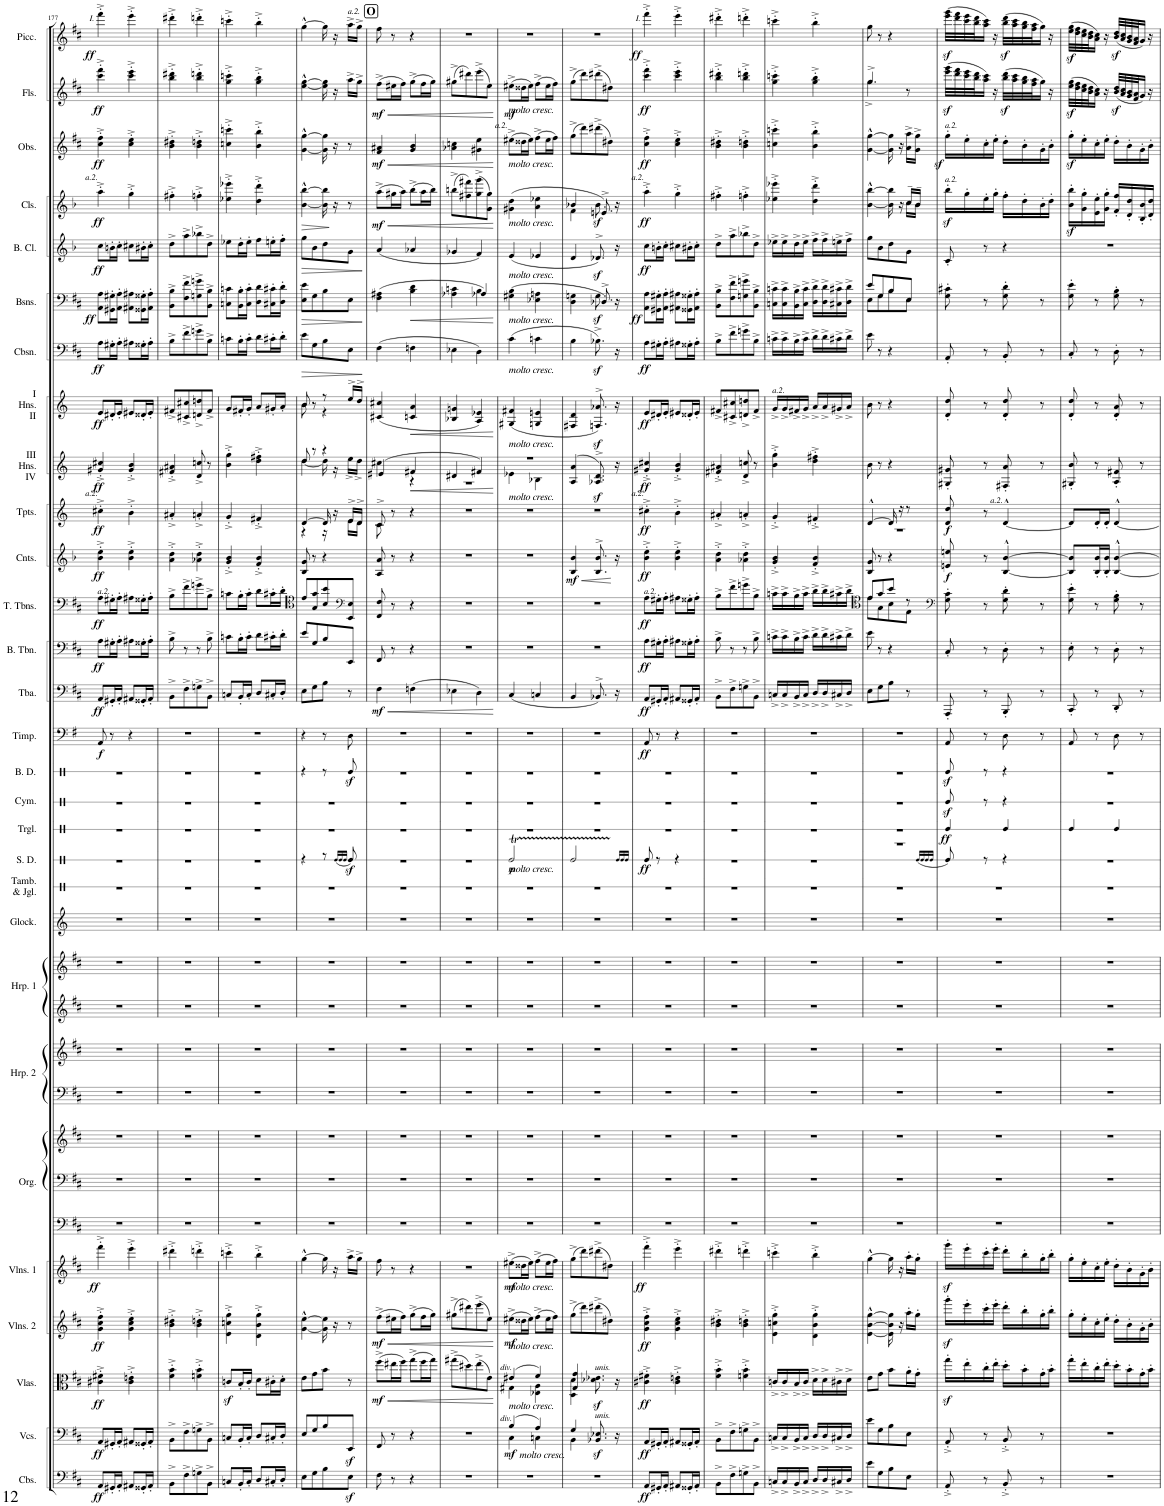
**kern	**dynam	**kern	**dynam	**kern	**dynam	**kern	**dynam	**kern	**dynam	**kern	**kern	**kern	**kern	**kern	**kern	**kern	**kern	**kern	**kern	**dynam	**kern	**dynam	**kern	**kern	**kern	**dynam	**kern	**dynam	**kern	**dynam	**kern	**dynam	**kern	**dynam	**kern	**dynam	**kern	**dynam	**kern	**dynam	**kern	**dynam	**kern	**dynam	**kern	**dynam	**kern	**dynam	**kern	**dynam	**kern	**dynam	**kern	**dynam
*part29	*part29	*part28	*part28	*part27	*part27	*part26	*part26	*part25	*part25	*part24	*part24	*part24	*part23	*part23	*part22	*part22	*part21	*part20	*part19	*part19	*part18	*part18	*part17	*part16	*part15	*part15	*part14	*part14	*part13	*part13	*part12	*part12	*part11	*part11	*part10	*part10	*part9	*part9	*part8	*part8	*part7	*part7	*part6	*part6	*part5	*part5	*part4	*part4	*part3	*part3	*part2	*part2	*part1	*part1
*staff33	*staff33	*staff32	*staff32	*staff31	*staff31	*staff30	*staff30	*staff29	*staff29	*staff28	*staff27	*staff26	*staff25	*staff24	*staff23	*staff22	*staff21	*staff20	*staff19	*staff19	*staff18	*staff18	*staff17	*staff16	*staff15	*staff15	*staff14	*staff14	*staff13	*staff13	*staff12	*staff12	*staff11	*staff11	*staff10	*staff10	*staff9	*staff9	*staff8	*staff8	*staff7	*staff7	*staff6	*staff6	*staff5	*staff5	*staff4	*staff4	*staff3	*staff3	*staff2	*staff2	*staff1	*staff1
*I"Contrabasses	*	*I"Violoncellos	*	*I"Violas	*	*I"Violins 2	*	*I"Violins 1	*	*I"Organ	*	*	*I"Harp 2	*	*I"Harp 1	*	*I"Glockenspiel	*I"Tambourine &amp; Jingles	*I"Snare Drum	*	*I"Triangle	*	*I"Cymbal	*I"Bass Drum	*I"Timpani	*	*I"Tuba	*	*I"Bass Trombone	*	*I"2 Tenor Trombones	*	*I"2 A Cornets	*	*I"2 F Trumpets	*	*I"III F Horns IV	*	*I"I F Horns II	*	*I"Contrabassoon	*	*I"2 Bassoons	*	*I"A Bass Clarinet	*	*I"2 A Clarinets	*	*I"2 Oboes	*	*I"2 Flutes	*	*I"Piccolo (II ad lib.)	*
*I'Cbs.	*	*I'Vcs.	*	*I'Vlas.	*	*I'Vlns. 2	*	*I'Vlns. 1	*	*I'Org.	*	*	*I'Hrp. 2	*	*I'Hrp. 1	*	*I'Glock.	*I'Tamb. &amp; Jgl.	*I'S. D.	*	*I'Trgl.	*	*I'Cym.	*I'B. D.	*I'Timp.	*	*I'Tba.	*	*I'B. Tbn.	*	*I'T. Tbns.	*	*I'Cnts.	*	*I'Tpts.	*	*I'III Hns. IV	*	*I'I Hns. II	*	*I'Cbsn.	*	*I'Bsns.	*	*I'B. Cl.	*	*I'Cls.	*	*I'Obs.	*	*I'Fls.	*	*I'Picc.	*
!!LO:PB:g=z
*clefF4	*	*clefF4	*	*clefC3	*	*clefG2	*	*clefG2	*	*clefF4	*clefF4	*clefG2	*clefF4	*clefG2	*clefG2	*clefG2	*clefG2	*clefX	*clefX	*	*clefX	*	*clefX	*clefX	*clefF4	*	*clefF4	*	*clefF4	*	*clefF4	*	*clefG2	*	*clefG2	*	*clefG2	*	*clefG2	*	*clefF4	*	*clefF4	*	*clefG2	*	*clefG2	*	*clefG2	*	*clefG2	*	*clefG2	*
*Trd7c12	*	*	*	*	*	*	*	*	*	*	*	*	*	*	*	*	*Trd-14c-24	*	*	*	*	*	*	*	*	*	*	*	*	*	*	*	*Trd2c3	*	*Trd-3c-5	*	*Trd4c7	*	*Trd4c7	*	*Trd7c12	*	*	*	*Trd9c15	*	*Trd2c3	*	*	*	*	*	*Trd-7c-12	*
*k[f#c#]	*	*k[f#c#]	*	*k[f#c#]	*	*k[f#c#]	*	*k[f#c#]	*	*k[f#c#]	*k[f#c#]	*k[f#c#]	*k[f#c#]	*k[f#c#]	*k[f#c#]	*k[f#c#]	*k[]	*k[]	*k[]	*	*k[]	*	*k[]	*k[]	*k[f#]	*	*k[f#c#]	*	*k[f#c#]	*	*k[f#c#]	*	*k[b-]	*	*k[]	*	*k[]	*	*k[]	*	*k[f#c#]	*	*k[f#c#]	*	*k[b-]	*	*k[b-]	*	*k[f#c#]	*	*k[f#c#]	*	*k[f#c#]	*
*M2/4	*	*M2/4	*	*M2/4	*	*M2/4	*	*M2/4	*	*M2/4	*M2/4	*M2/4	*M2/4	*M2/4	*M2/4	*M2/4	*M2/4	*M2/4	*M2/4	*	*M2/4	*	*M2/4	*M2/4	*M2/4	*	*M2/4	*	*M2/4	*	*M2/4	*	*M2/4	*	*M2/4	*	*M2/4	*	*M2/4	*	*M2/4	*	*M2/4	*	*M2/4	*	*M2/4	*	*M2/4	*	*M2/4	*	*M2/4	*
=177	=177	=177	=177	=177	=177	=177	=177	=177	=177	=177	=177	=177	=177	=177	=177	=177	=177	=177	=177	=177	=177	=177	=177	=177	=177	=177	=177	=177	=177	=177	=177	=177	=177	=177	=177	=177	=177	=177	=177	=177	=177	=177	=177	=177	=177	=177	=177	=177	=177	=177	=177	=177	=177	=177
!	!	!	!	!	!	!	!	!	!	!	!	!	!	!	!	!	!	!	!	!	!	!	!	!	!	!	!	!	!	!	!	!	!	!	!	!	!	!	!	!	!	!	!	!	!	!	!	!	!	!	!	!	!LO:TX:a:i:t=I.	!
!	!	!	!	!	!	!	!	!	!	!	!	!	!	!	!	!	!	!	!	!	!	!	!	!	!	!	!	!	!	!	!	!	!	!	!	!	!	!	!	!	!	!	!	!	!	!	!LO:TX:a:i:t=a.2.	!	!	!	!	!	!	!
!	!	!	!	!	!	!	!	!	!	!	!	!	!	!	!	!	!	!	!	!	!	!	!	!	!	!	!	!	!	!	!	!	!	!	!LO:TX:a:i:t=a.2.	!	!	!	!	!	!	!	!	!	!	!	!	!	!	!	!	!	!	!
!	!	!	!	!	!	!	!	!	!	!	!	!	!	!	!	!	!	!	!	!	!	!	!	!	!	!	!	!	!	!	!LO:TX:a:i:t=a.2.	!	!	!	!	!	!	!	!	!	!	!	!	!	!	!	!	!	!	!	!	!	!	!
!	!LO:DY:b	!	!LO:DY:b	!	!LO:DY:b	!	!LO:DY:b	!	!LO:DY:b	!	!	!	!	!	!	!	!	!	!	!	!	!	!	!	!	!LO:DY:b	!	!LO:DY:b	!	!LO:DY:b	!	!LO:DY:b	!	!LO:DY:b	!	!LO:DY:b	!	!LO:DY:b	!	!LO:DY:b	!	!LO:DY:b	!	!LO:DY:b	!	!LO:DY:b	!	!LO:DY:b	!	!LO:DY:b	!	!LO:DY:b	!	!LO:DY:b
8AA/L	ff	8AA/L	ff	4c#X\'^ 4f#X\'^	ff	4g\'^ 4cc#\'^ 4ff#\'^	ff	4fff#'^\	ff	2r	2r	2r	2r	2r	2r	2r	2r	2r	2r	.	2r	.	2r	2r	8AA/	f	8AA/L	ff	8A\L	ff	8A\L	ff	4b-\'^ 4ee\'^	ff	4cc#X'^\	ff	4g#X/'^ 4cc#X/'^	ff	8e/L	ff	8A\L	ff	8AA\ 8A\L	ff	8cc\L	ff	4aa'^\	ff	4cc#\'^ 4ff#\'^	ff	4ccc#\'^ 4fff#\'^	ff	4fff#'^\	ff
16GG#X'/L	.	16GG#X'/L	.	.	.	.	.	.	.	.	.	.	.	.	.	.	.	.	.	.	.	.	.	.	8r	.	16GG#X'/L	.	16G#X'\L	.	16G#X'\L	.	.	.	.	.	.	.	16d#X'/L	.	16G#X'\L	.	16GG#X\' 16G#X\'L	.	16bn'\L	.	.	.	.	.	.	.	.	.
16AA'/JJ	.	16AA'/JJ	.	.	.	.	.	.	.	.	.	.	.	.	.	.	.	.	.	.	.	.	.	.	.	.	16AA'/JJ	.	16A'\JJ	.	16A'\JJ	.	.	.	.	.	.	.	16e'/JJ	.	16A'\JJ	.	16AA\' 16A\'JJ	.	16cc'\JJ	.	.	.	.	.	.	.	.	.
8AA#X/L	.	8AA#X/L	.	4c#\'^ 4en\'^	.	4g\'^ 4cc#\'^ 4ee\'^	.	4eee'^\	.	.	.	.	.	.	.	.	.	.	.	.	.	.	.	.	4r	.	8AA#X/L	.	8A#X\L	.	8A#X\L	.	4b-\'^ 4ee\'^	.	4b'^\	.	4g#/'^ 4b/'^	.	8e#X/L	.	8A#X\L	.	8AA#X\ 8A#X\L	.	8cc#X\L	.	4gg'^\	.	4cc#\'^ 4ee\'^	.	4ccc#\'^ 4eee\'^	.	4eee'^\	.
16GG##X'/L	.	16GG##X'/L	.	.	.	.	.	.	.	.	.	.	.	.	.	.	.	.	.	.	.	.	.	.	.	.	16GG##X'/L	.	16G##X'\L	.	16G##X'\L	.	.	.	.	.	.	.	16d##X'/L	.	16G##X'\L	.	16GG##X\' 16G##X\'L	.	16b#X'\L	.	.	.	.	.	.	.	.	.
16AA#'/JJ	.	16AA#'/JJ	.	.	.	.	.	.	.	.	.	.	.	.	.	.	.	.	.	.	.	.	.	.	.	.	16AA#'/JJ	.	16A#'\JJ	.	16A#'\JJ	.	.	.	.	.	.	.	16e#'/JJ	.	16A#'\JJ	.	16AA#\' 16A#\'JJ	.	16cc#'\JJ	.	.	.	.	.	.	.	.	.
=178	=178	=178	=178	=178	=178	=178	=178	=178	=178	=178	=178	=178	=178	=178	=178	=178	=178	=178	=178	=178	=178	=178	=178	=178	=178	=178	=178	=178	=178	=178	=178	=178	=178	=178	=178	=178	=178	=178	=178	=178	=178	=178	=178	=178	=178	=178	=178	=178	=178	=178	=178	=178	=178	=178
8BB^\L	.	8BB^\L	.	4f#\'^ 4b\'^	.	4b\'^ 4dd#X\'^	.	4ddd#X'^\	.	2r	2r	2r	2r	2r	2r	2r	2r	2r	2r	.	2r	.	2r	2r	2r	.	8BB^\L	.	8B^\	.	8B^\L	.	4a\'^ 4dd\'^	.	4a#X'^/	.	4f#X/'^ 4a#X/'^	.	8f#X^/L	.	8B^\L	.	8BB\^ 8B\^L	.	8dd^\L	.	4ff#X'^\	.	4b\'^ 4dd#X\'^	.	4bb\'^ 4ddd#X\'^	.	4ddd#X'^\	.
8F#^\	.	8F#^\	.	.	.	.	.	.	.	.	.	.	.	.	.	.	.	.	.	.	.	.	.	.	.	.	8F#^\	.	8r	.	8f#^\	.	.	.	.	.	.	.	8c#X/^ 8cc#X/^	.	8f#^\	.	8F#\^ 8f#\^	.	8aa^\	.	.	.	.	.	.	.	.	.
8Gn^\	.	8Gn^\	.	4fn\'^ 4b\'^	.	4b\'^ 4ddn\'^	.	4dddn'^\	.	.	.	.	.	.	.	.	.	.	.	.	.	.	.	.	.	.	8Gn^\	.	8r	.	8gn^\	.	4a-X\'^ 4dd\'^	.	4an'^/	.	8d/^ 8ccn/^	.	8dn/^ 8ddn/^	.	8gn^\	.	8Gn\^ 8gn\^	.	8bb-X^\	.	4ffn'^\	.	4b\'^ 4ddn\'^	.	4bb\'^ 4dddn\'^	.	4dddn'^\	.
8BB^\J	.	8BB^\J	.	.	.	.	.	.	.	.	.	.	.	.	.	.	.	.	.	.	.	.	.	.	.	.	8BB^\J	.	8B^\	.	8B^\J	.	.	.	.	.	8r	.	8f#^/J	.	8B^\J	.	8BB\^ 8B\^J	.	8dd^\J	.	.	.	.	.	.	.	.	.
=179	=179	=179	=179	=179	=179	=179	=179	=179	=179	=179	=179	=179	=179	=179	=179	=179	=179	=179	=179	=179	=179	=179	=179	=179	=179	=179	=179	=179	=179	=179	=179	=179	=179	=179	=179	=179	=179	=179	=179	=179	=179	=179	=179	=179	=179	=179	=179	=179	=179	=179	=179	=179	=179	=179
8Cn/L	.	8Cn/L	.	8cnz</L	.	4e\'^ 4ccn\'^ 4gg\'^	.	4cccn'^\	.	2r	2r	2r	2r	2r	2r	2r	2r	2r	2r	.	2r	.	2r	2r	2r	.	8Cn/L	.	8cn\L	.	8cn\L	.	4g/'^ 4b-/'^	.	4g'^/	.	4b\'^ 4gg\'^	.	8g/L	.	8cn\L	.	8Cn\ 8cn\L	.	8ee-X\L	.	4ee-X\'^ 4eee-X\'^	.	4ccn\'^ 4cccn\'^	.	4gg\'^ 4cccn\'^	.	4cccn'^\	.
16BB'/L	.	16BB'/L	.	16B'/L	.	.	.	.	.	.	.	.	.	.	.	.	.	.	.	.	.	.	.	.	.	.	16BB'/L	.	16B'\L	.	16B'\L	.	.	.	.	.	.	.	16f#X'/L	.	16B'\L	.	16BB\' 16B\'L	.	16dd'\L	.	.	.	.	.	.	.	.	.
16C'/JJ	.	16C'/JJ	.	16c'/JJ	.	.	.	.	.	.	.	.	.	.	.	.	.	.	.	.	.	.	.	.	.	.	16C'/JJ	.	16c'\JJ	.	16c'\JJ	.	.	.	.	.	.	.	16g'/JJ	.	16c'\JJ	.	16C\' 16c\'JJ	.	16ee-'\JJ	.	.	.	.	.	.	.	.	.
8D/L	.	8D/L	.	8d\L	.	4d\'^ 4b\'^ 4gg\'^	.	4bb'^\	.	.	.	.	.	.	.	.	.	.	.	.	.	.	.	.	.	.	8D/L	.	8d\L	.	8d\L	.	4f/'^ 4b-/'^	.	4f#X'^/	.	4dd\'^ 4ff#X\'^	.	8a/L	.	8d\L	.	8D\ 8d\L	.	8ff\L	.	4dd\'^ 4ddd\'^	.	4b\'^ 4bb\'^	.	4gg\'^ 4bb\'^	.	4bb'^\	.
16C#X'/L	.	16C#X'/L	.	16c#X'\L	.	.	.	.	.	.	.	.	.	.	.	.	.	.	.	.	.	.	.	.	.	.	16C#X'/L	.	16c#X'\L	.	16c#X'\L	.	.	.	.	.	.	.	16g#X'/L	.	16c#X'\L	.	16C#X\' 16c#X\'L	.	16een'\L	.	.	.	.	.	.	.	.	.
16D'/JJ	.	16D'/JJ	.	16d'\JJ	.	.	.	.	.	.	.	.	.	.	.	.	.	.	.	.	.	.	.	.	.	.	16D'/JJ	.	16d'\JJ	.	16d'\JJ	.	.	.	.	.	.	.	16a'/JJ	.	16d'\JJ	.	16D\' 16d\'JJ	.	16ff'\JJ	.	.	.	.	.	.	.	.	.
=180	=180	=180	=180	=180	=180	=180	=180	=180	=180	=180	=180	=180	=180	=180	=180	=180	=180	=180	=180	=180	=180	=180	=180	=180	=180	=180	=180	=180	=180	=180	=180	=180	=180	=180	=180	=180	=180	=180	=180	=180	=180	=180	=180	=180	=180	=180	=180	=180	=180	=180	=180	=180	=180	=180
*	*	*	*	*	*	*	*	*	*	*	*	*	*	*	*	*	*	*	*	*	*	*	*	*	*	*	*	*	*	*	*clefC4	*	*	*	*	*	*	*	*	*	*	*	*	*	*	*	*	*	*	*	*	*	*	*
*	*	*	*	*	*	*	*	*	*	*	*	*	*	*	*	*	*	*	*^	*	*	*	*	*	*	*	*	*	*	*	*	*	*	*	*^	*	*^	*	*^	*	*	*	*	*	*	*	*	*	*	*	*	*	*	*
!	!	!	!	!	!	!	!	!	!	!	!	!	!	!	!	!	!	!	!	!	!	!	!	!	!	!	!	!	!	!	!	!	!	!	!	!	!	!	!	!	!	!	!	!	!	!LO:HP:b	!	!LO:HP:b	!	!LO:HP:b	!	!LO:HP:b	!	!	!	!	!	!
8E'\L	.	8E'/L	.	8e'\L	.	[4g\^^ [4ee\^^	.	[4gg^^\	.	2r	2r	2r	2r	2r	2r	2r	2r	2r	4r	4ryy	.	2r	.	2r	4r	4r	.	8E'\L	.	8e'/L	.	8e'/L	.	8B-/ 8g/	.	[4d/	4r	.	8dd/	[4dd\	.	8b/	8b\	.	8e\L	>	8E\ 8e\L	>	8gg\L	>	[4b-\^^ [4bb-\^^	>	[4g\^^ [4gg\^^	.	[4ee\^^ [4gg\^^	.	[4gg^^\	.
8G'\	.	8G'/	.	8g'\	.	.	.	.	.	.	.	.	.	.	.	.	.	.	.	.	.	.	.	.	.	.	.	8G'\	.	8G'/	.	8G/' 8g/'	.	8r	.	.	.	.	8r	.	.	8r	8ryy	.	8G\	.	8G\	.	8b-\	.	.	.	.	.	.	.	.	.
8B'\	.	8B'/	.	8b'\J	.	16g\] 16ee\]	.	16gg\]	.	.	.	.	.	.	.	.	.	.	8r	16ryy	.	.	.	.	8r	8r	.	8B'\J	.	8B'/	.	8B/' 8b/'	.	4r	.	16d/]	16r	.	4r	16dd\]	.	8r	4r	.	8B\	.	8B\	.	8dd\	.	16b-\] 16bb-\]	.	16g\] 16gg\]	.	16ee\] 16gg\]	.	16gg\]	.
.	.	.	.	.	.	16r	.	16r	.	.	.	.	.	.	.	.	.	.	.	(<48Re!/LL	.	.	.	.	.	.	.	.	.	.	.	.	.	.	.	16r	16ryy	.	.	16r	.	.	.	.	.	.	.	.	.	.	16r	]	16r	.	16r	.	16r	.
.	.	.	.	.	.	.	.	.	.	.	.	.	.	.	.	.	.	.	.	48Re!/	.	.	.	.	.	.	.	.	.	.	.	.	.	.	.	.	.	.	.	.	.	.	.	.	.	.	.	.	.	.	.	.	.	.	.	.	.	.
.	.	.	.	.	.	.	.	.	.	.	.	.	.	.	.	.	.	.	.	48Re!/JJ	.	.	.	.	.	.	.	.	.	.	.	.	.	.	.	.	.	.	.	.	.	.	.	.	.	.	.	.	.	.	.	.	.	.	.	.	.	.
*	*	*	*	*	*	*	*	*	*	*	*	*	*	*	*	*	*	*	*	*	*	*	*	*	*	*	*	*	*	*	*	*clefF4	*	*	*	*	*	*	*	*	*	*	*	*	*	*	*	*	*	*	*	*	*	*	*	*	*	*
!	!	!	!	!	!	!	!	!	!	!	!	!	!	!	!	!	!	!	!	!	!	!	!	!	!	!	!	!	!	!	!	!	!	!	!	!	!	!	!	!	!	!	!	!	!	!	!	!	!	!	!	!	!	!	!	!	!LO:TX:a:i:t=a.2.	!
!	!	!	!	!	!	!	!	!	!	!	!	!	!	!	!	!	!	!	!	!	!LO:DY:b	!	!	!	!	!	!	!	!	!	!	!	!	!	!	!	!	!	!	!	!	!	!	!	!	!	!	!	!	!	!	!	!	!	!	!	!	!
8Ez<'\J	.	8EEz<'/J	.	8r	.	8r	.	16aa^\LL	.	.	.	.	.	.	.	.	.	.	8Re^/	8ryy	sf	.	.	.	8Rez</	8D\	.	8r	.	8EE'/J	.	8EE/' 8E/'J	.	.	.	16e^/LL	16e^\LL	.	.	16ee^\LL	.	16ee^/LL	.	.	8E\J	.	8E\J	.	8g\J	.	8r	.	8r	.	16aa^\LL	.	16aa^\LL	.
.	.	.	.	.	.	.	.	16gg^\JJ	.	.	.	.	.	.	.	.	.	.	.	.	.	.	.	.	.	.	.	.	.	.	.	.	.	.	.	16d^/JJ	16d^\JJ	.	.	16dd^\JJ	.	16dd^/JJ	.	.	.	.	.	.	.	.	.	.	.	.	16gg^\JJ	.	16gg^\JJ	.
*	*	*	*	*	*	*	*	*	*	*	*	*	*	*	*	*	*	*	*	*	*	*	*	*	*	*	*	*	*	*	*	*	*	*	*	*v	*v	*	*	*	*	*v	*v	*	*	*	*	*	*	*	*	*	*	*	*	*	*	*
*	*	*	*	*	*	*	*	*	*	*	*	*	*	*	*	*	*	*	*v	*v	*	*	*	*	*	*	*	*	*	*	*	*	*	*	*	*	*	*v	*v	*	*	*	*	*	*	*	*	*	*	*	*	*	*	*	*	*
.	.	.	.	.	.	.	.	.	.	.	.	.	.	.	.	.	.	.	.	.	.	.	.	.	.	.	.	.	.	.	.	.	.	.	.	.	.	.	.	.	.	]	.	]	.	]	.	.	.	.	.	.	.	.
!!LO:REH:place=s1:a:B:cj:fs=14:t=O
=181	=181	=181	=181	=181	=181	=181	=181	=181	=181	=181	=181	=181	=181	=181	=181	=181	=181	=181	=181	=181	=181	=181	=181	=181	=181	=181	=181	=181	=181	=181	=181	=181	=181	=181	=181	=181	=181	=181	=181	=181	=181	=181	=181	=181	=181	=181	=181	=181	=181	=181	=181	=181	=181	=181
!	!	!	!	!	!LO:DY:b	!	!LO:DY:b	!	!	!	!	!	!	!	!	!	!	!	!	!	!	!	!	!	!	!	!	!LO:HP:b	!	!	!	!	!	!	!	!	!	!	!	!	!	!	!	!	!	!	!	!LO:HP:b	!	!LO:HP:b	!	!LO:HP:b	!	!
*	*	*	*	*	*	*	*	*	*	*	*	*	*	*	*	*	*	*	*	*	*	*	*	*	*	*	*	*	*	*	*	*	*	*	*^	*	*^	*	*	*	*	*	*	*	*	*	*	*	*	*	*	*	*	*
!	!	!	!	!	!	!	!	!	!	!	!	!	!	!	!	!	!	!	!	!	!	!	!	!	!	!	!	!LO:DY:n=1:b	!	!	!	!	!	!	!	!	!	!	!	!	!	!	!	!	!	!	!	!	!	!LO:DY:n=1:b	!	!LO:DY:n=1:b	!	!LO:DY:n=1:b	!	!
8F#\	.	8FF#/	.	(8ff#^\L	mf	(8ff#^\L	mf	8ff#\	.	2r	2r	2r	2r	2r	2r	2r	2r	2r	2r	.	2r	.	2r	2r	2r	.	4F#\	< mf	8FF#/	.	8FF#/ 8F#/	.	8A/ 8a/	.	8c^/	8c^\	.	(4e#X/	4cc#X\	.	(4c#X/ 4cc#X/	.	(4F#\	.	(4F#\ 4A#X\	.	(4a/	.	(8aa^\L	< mf	4f#/ 4a#X/	< mf	(8ff#^\L	< mf	8ff#\	.
8r	.	8r	.	16ee#X\L	.	16ee#X\L	.	8r	.	.	.	.	.	.	.	.	.	.	.	.	.	.	.	.	.	.	.	.	8r	.	8r	.	8r	.	8r	8ryy	.	.	.	.	.	.	.	.	.	.	.	.	16gg#X\L	.	.	.	16ee#X\L	.	8r	.
.	.	.	.	16ff#\JJ)	.	16ff#\JJ)	.	.	.	.	.	.	.	.	.	.	.	.	.	.	.	.	.	.	.	.	.	.	.	.	.	.	.	.	.	.	.	.	.	.	.	.	.	.	.	.	.	.	16aa\JJ)	.	.	.	16ff#\JJ)	.	.	.
!	!	!	!	!	!	!	!	!	!	!	!	!	!	!	!	!	!	!	!	!	!	!	!	!	!	!	!	!	!	!	!	!	!	!	!	!	!	!	!	!LO:HP:b	!	!LO:HP:b	!	!	!	!LO:HP:b	!	!	!	!	!	!	!	!	!	!
4r	.	4r	.	(8gg^\L	.	(8gg^\L	.	4r	.	.	.	.	.	.	.	.	.	.	.	.	.	.	.	.	.	.	(4Fn\	.	4r	.	4r	.	4r	.	4r	4ryy	.	4f#X/	4r	<	4cn/ 4a/	<	4Fn\	.	4B\ 4d\	<	4a-X/	.	(8bb-^\L	.	4g/ 4b/	.	(8gg^\L	.	4r	.
.	.	.	.	16ff#\L	.	16ff#\L	.	.	.	.	.	.	.	.	.	.	.	.	.	.	.	.	.	.	.	.	.	.	.	.	.	.	.	.	.	.	.	.	.	.	.	.	.	.	.	.	.	.	16aa\L	.	.	.	16ff#\L	.	.	.
.	.	.	.	16gg\JJ)	.	16gg\JJ)	.	.	.	.	.	.	.	.	.	.	.	.	.	.	.	.	.	.	.	.	.	.	.	.	.	.	.	.	.	.	.	.	.	.	.	.	.	.	.	.	.	.	16bb-\JJ)	.	.	.	16gg\JJ)	.	.	.
*	*	*	*	*	*	*	*	*	*	*	*	*	*	*	*	*	*	*	*	*	*	*	*	*	*	*	*	*	*	*	*	*	*	*	*v	*v	*	*	*	*	*	*	*	*	*	*	*	*	*	*	*	*	*	*	*	*
=182	=182	=182	=182	=182	=182	=182	=182	=182	=182	=182	=182	=182	=182	=182	=182	=182	=182	=182	=182	=182	=182	=182	=182	=182	=182	=182	=182	=182	=182	=182	=182	=182	=182	=182	=182	=182	=182	=182	=182	=182	=182	=182	=182	=182	=182	=182	=182	=182	=182	=182	=182	=182	=182	=182	=182
*	*	*	*	*	*	*	*	*	*	*	*	*	*	*	*	*	*	*	*	*	*	*	*	*	*	*	*	*	*	*	*	*	*	*	*	*	*	*	*	*	*	*	*	*^	*	*	*	*	*	*	*	*	*	*	*
2r	.	2r	.	(8gg#X^\L	.	(8gg#X^\L	.	2r	.	2r	2r	2r	2r	2r	2r	2r	2r	2r	2r	.	2r	.	2r	2r	2r	.	4E-X\	.	2r	.	2r	.	2r	.	2r	.	4d#X/	2r	.	4B-X/ 4gn/	.	4E-X\	.	4A-X\ 4cn\	4ryy	.	4g-X/	.	(8bbn^\L	.	4a-X\ 4ccn\	.	(8gg#X^\L	.	2r	.
.	.	.	.	8dd#X'\)	.	8ddd#X'\)	.	.	.	.	.	.	.	.	.	.	.	.	.	.	.	.	.	.	.	.	.	.	.	.	.	.	.	.	.	.	.	.	.	.	.	.	.	.	.	.	.	.	8ff#X\' 8fff#X\')	.	.	.	8ddd#X'\)	.	.	.
.	.	.	.	(8ee^\	.	(8eee^\	.	.	.	.	.	.	.	.	.	.	.	.	.	.	.	.	.	.	.	.	4D\)	.	.	.	.	.	.	.	.	.	4f#X/)	.	.	4A/ 4e-X/)	.	4D\)	.	4A-X/)	4B\	.	4f/)	.	(8gg\^ 8ggg\^	.	4g#X\ 4ee\	.	(8eee^\	.	.	.
.	.	.	.	8e'\J)	.	8ee'\J)	.	.	.	.	.	.	.	.	.	.	.	.	.	.	.	.	.	.	.	.	.	.	.	.	.	.	.	.	.	.	.	.	.	.	.	.	.	.	.	.	.	.	8g\' 8gg\'J)	.	.	.	8ee'\J)	.	.	.
*	*	*	*	*	*	*	*	*	*	*	*	*	*	*	*	*	*	*	*	*	*	*	*	*	*	*	*	*	*	*	*	*	*	*	*	*	*v	*v	*	*	*	*	*	*v	*v	*	*	*	*	*	*	*	*	*	*	*
.	.	.	.	.	.	.	.	.	.	.	.	.	.	.	.	.	.	.	.	.	.	.	.	.	.	.	.	[	.	.	.	.	.	.	.	.	.	[	.	[	.	.	.	[	.	.	.	[	.	[	.	[	.	.
=183	=183	=183	=183	=183	=183	=183	=183	=183	=183	=183	=183	=183	=183	=183	=183	=183	=183	=183	=183	=183	=183	=183	=183	=183	=183	=183	=183	=183	=183	=183	=183	=183	=183	=183	=183	=183	=183	=183	=183	=183	=183	=183	=183	=183	=183	=183	=183	=183	=183	=183	=183	=183	=183	=183
*	*	*^	*	*^	*	*	*	*	*	*	*	*	*	*	*	*	*	*	*	*	*	*	*	*	*	*	*	*	*	*	*	*	*	*	*	*	*	*	*	*	*	*	*	*	*	*	*	*	*	*	*	*	*	*
!	!	!	!	!	!	!	!	!	!	!	!	!	!	!	!	!	!	!	!	!	!	!	!	!	!	!	!	!	!	!	!	!	!	!	!	!	!	!	!	!	!	!	!	!	!	!	!	!	!	!	!LO:TX:a:i:t=a.2.	!	!	!	!	!
!	!	!	!	!	!	!	!	!	!	!	!	!	!	!	!	!	!	!	!	!	!	!	!	!	!	!	!	!	!	!	!	!	!	!	!	!	!	!	!	!	!	!	!	!	!	!	!	!	!LO:TX:b:i:t=molto cresc.	!	!	!	!	!	!	!
!	!	!	!	!	!	!	!	!	!	!	!	!	!	!	!	!	!	!	!	!	!	!	!	!	!	!	!	!	!	!	!	!	!	!	!	!	!	!	!	!	!	!	!	!	!	!	!LO:TX:b:i:t=molto cresc.	!	!	!	!	!	!	!	!	!
!	!	!	!	!	!	!	!	!	!	!	!	!	!	!	!	!	!	!	!	!	!	!	!	!	!	!	!	!	!	!	!	!	!	!	!	!	!	!	!	!	!	!	!	!	!LO:TX:b:i:t=molto cresc.	!	!	!	!	!	!	!	!	!	!	!
!	!	!	!	!	!	!	!	!	!	!	!	!	!	!	!	!	!	!	!	!	!	!	!	!	!	!	!	!	!	!	!	!	!	!	!	!	!	!	!	!	!	!	!LO:TX:b:i:t=molto cresc.	!	!	!	!	!	!	!	!	!	!	!	!	!
!	!	!	!	!	!	!	!	!	!	!	!	!	!	!	!	!	!	!	!	!	!	!	!	!	!	!	!	!	!	!	!	!	!	!	!	!	!	!	!	!	!LO:TX:b:i:t=molto cresc.	!	!	!	!	!	!	!	!	!	!	!	!	!	!	!
!	!	!	!	!	!	!	!	!	!	!	!	!	!	!	!	!	!	!	!	!	!	!	!	!	!	!	!	!	!	!	!	!	!	!	!	!	!	!	!LO:TX:b:i:t=molto cresc.	!	!	!	!	!	!	!	!	!	!	!	!	!	!	!	!	!
!	!	!	!	!	!LO:TX:a:i:t=div.	!	!	!	!	!	!	!	!	!	!	!	!	!	!	!	!	!	!	!	!	!	!	!	!	!	!	!	!	!	!	!	!	!	!	!	!	!	!	!	!	!	!	!	!	!	!	!	!	!	!	!
!	!	!	!	!	!LO:TX:b:i:t=molto cresc.	!	!	!	!	!	!	!	!	!	!	!	!	!	!	!	!	!	!	!	!	!	!	!	!	!	!	!	!	!	!	!	!	!	!	!	!	!	!	!	!	!	!	!	!	!	!	!	!	!	!	!
!	!	!LO:TX:a:i:t=div.	!	!	!	!	!	!	!	!	!	!	!	!	!	!	!	!	!	!	!	!	!	!	!	!	!	!	!	!	!	!	!	!	!	!	!	!	!	!	!	!	!	!	!	!	!	!	!	!	!	!	!	!	!	!
!	!	!LO:TX:b:i:t=molto cresc.	!	!	!	!	!	!	!	!	!	!	!	!	!	!	!	!	!	!	!	!	!	!	!	!	!	!	!	!	!	!	!	!	!	!	!	!	!	!	!	!	!	!	!	!	!	!	!	!	!	!	!	!	!	!
!	!	!	!	!LO:DY:b	!	!	!	!	!LO:DY:b	!	!LO:DY:b	!	!	!	!	!	!	!	!	!	!LO:N:head=open	!LO:DY:b	!	!	!	!	!	!	!	!	!	!	!	!	!	!	!	!	!	!	!	!	!	!	!	!	!	!	!	!	!	!	!	!LO:DY:b	!	!
*	*	*	*	*	*	*	*	*	*	*	*	*	*	*	*	*	*	*	*	*	*	*	*	*	*	*	*	*	*	*	*	*	*	*	*	*	*	*	*^	*	*	*	*	*	*	*	*	*	*	*	*	*	*	*	*	*
*	*	*	*	*	*	*	*	*	*	*	*	*	*	*	*	*	*	*	*	*	*tremolo	*	*	*	*	*	*	*	*	*	*	*	*	*	*	*	*	*	*	*	*	*	*	*	*	*	*	*	*	*	*	*	*	*	*	*	*
2r	.	(4B/	4C#\	mf	(4e#X/	4G#X\	.	(8ee#X^\L	mf	(8ee#X^\L	mf	2r	2r	2r	2r	2r	2r	2r	2r	2r	32Ret/LLL	p	2r	.	2r	2r	2r	.	(4C#/	.	2r	.	2r	.	2r	.	2r	.	2r	4e-X\	.	(4G#X/ 4f#X/	.	(4c#\	.	(4G#X\ 4B\	.	(4e/	.	(4g#X\ 4dd\	.	(8ee#X^\L	.	(8ee#X^\L	mf	2r	.
.	.	.	.	.	.	.	.	.	.	.	.	.	.	.	.	.	.	.	.	.	32Ret/	.	.	.	.	.	.	.	.	.	.	.	.	.	.	.	.	.	.	.	.	.	.	.	.	.	.	.	.	.	.	.	.	.	.	.	.
.	.	.	.	.	.	.	.	.	.	.	.	.	.	.	.	.	.	.	.	.	32Ret/	.	.	.	.	.	.	.	.	.	.	.	.	.	.	.	.	.	.	.	.	.	.	.	.	.	.	.	.	.	.	.	.	.	.	.	.
.	.	.	.	.	.	.	.	.	.	.	.	.	.	.	.	.	.	.	.	.	32Ret/	.	.	.	.	.	.	.	.	.	.	.	.	.	.	.	.	.	.	.	.	.	.	.	.	.	.	.	.	.	.	.	.	.	.	.	.
!	!	!	!	!	!	!	!	!	!	!	!	!	!	!	!	!	!	!	!	!	!	!	!	!	!	!	!	!	!	!	!	!	!	!	!	!	!	!	!	!	!	!	!	!	!	!	!	!	!	!	!	!	!	!LO:TX:b:i:t=molto cresc.	!	!	!
!	!	!	!	!	!	!	!	!	!	!	!	!	!	!	!	!	!	!	!	!	!	!	!	!	!	!	!	!	!	!	!	!	!	!	!	!	!	!	!	!	!	!	!	!	!	!	!	!	!	!	!	!LO:TX:b:i:t=molto cresc.	!	!	!	!	!
!	!	!	!	!	!	!	!	!	!	!	!	!	!	!	!	!	!	!	!	!	!LO:TX:b:i:t=molto cresc.	!	!	!	!	!	!	!	!	!	!	!	!	!	!	!	!	!	!	!	!	!	!	!	!	!	!	!	!	!	!	!	!	!	!	!	!
!	!	!	!	!	!	!	!	!	!	!LO:TX:b:i:t=molto cresc.	!	!	!	!	!	!	!	!	!	!	!	!	!	!	!	!	!	!	!	!	!	!	!	!	!	!	!	!	!	!	!	!	!	!	!	!	!	!	!	!	!	!	!	!	!	!	!
!	!	!	!	!	!	!	!	!LO:TX:b:i:t=molto cresc.	!	!	!	!	!	!	!	!	!	!	!	!	!	!	!	!	!	!	!	!	!	!	!	!	!	!	!	!	!	!	!	!	!	!	!	!	!	!	!	!	!	!	!	!	!	!	!	!	!
.	.	.	.	.	.	.	.	16dd##X\L	.	16dd##X\L	.	.	.	.	.	.	.	.	.	.	32Re!	.	.	.	.	.	.	.	.	.	.	.	.	.	.	.	.	.	.	.	.	.	.	.	.	.	.	.	.	.	.	16dd##X\L	.	16dd##X\L	.	.	.
.	.	.	.	.	.	.	.	.	.	.	.	.	.	.	.	.	.	.	.	.	32Re!	.	.	.	.	.	.	.	.	.	.	.	.	.	.	.	.	.	.	.	.	.	.	.	.	.	.	.	.	.	.	.	.	.	.	.	.
.	.	.	.	.	.	.	.	16ee#\JJ)	.	16ee#\JJ)	.	.	.	.	.	.	.	.	.	.	32Re!	.	.	.	.	.	.	.	.	.	.	.	.	.	.	.	.	.	.	.	.	.	.	.	.	.	.	.	.	.	.	16ee#\JJ)	.	16ee#\JJ)	.	.	.
.	.	.	.	.	.	.	.	.	.	.	.	.	.	.	.	.	.	.	.	.	32Re!	.	.	.	.	.	.	.	.	.	.	.	.	.	.	.	.	.	.	.	.	.	.	.	.	.	.	.	.	.	.	.	.	.	.	.	.
.	.	4A/)	4Cn\	.	4f#/)	4E-X\ 4A\	.	(8ff#^\L	.	(8ff#^\L	.	.	.	.	.	.	.	.	.	.	32Re!	.	.	.	.	.	.	.	4Cn/	.	.	.	.	.	.	.	.	.	.	4B-X\	.	4Gn/ 4en/	.	4cn\	.	4E-X\ 4An\	.	4e-X/	.	4a\ 4ee-X\	.	(8ff#^\L	.	(8ff#^\L	.	.	.
.	.	.	.	.	.	.	.	.	.	.	.	.	.	.	.	.	.	.	.	.	32Re!	.	.	.	.	.	.	.	.	.	.	.	.	.	.	.	.	.	.	.	.	.	.	.	.	.	.	.	.	.	.	.	.	.	.	.	.
.	.	.	.	.	.	.	.	.	.	.	.	.	.	.	.	.	.	.	.	.	32Re!	.	.	.	.	.	.	.	.	.	.	.	.	.	.	.	.	.	.	.	.	.	.	.	.	.	.	.	.	.	.	.	.	.	.	.	.
.	.	.	.	.	.	.	.	.	.	.	.	.	.	.	.	.	.	.	.	.	32Re!	.	.	.	.	.	.	.	.	.	.	.	.	.	.	.	.	.	.	.	.	.	.	.	.	.	.	.	.	.	.	.	.	.	.	.	.
.	.	.	.	.	.	.	.	16ee#\L	.	16ee#\L	.	.	.	.	.	.	.	.	.	.	32Re!	.	.	.	.	.	.	.	.	.	.	.	.	.	.	.	.	.	.	.	.	.	.	.	.	.	.	.	.	.	.	16ee#\L	.	16ee#\L	.	.	.
.	.	.	.	.	.	.	.	.	.	.	.	.	.	.	.	.	.	.	.	.	32Re!	.	.	.	.	.	.	.	.	.	.	.	.	.	.	.	.	.	.	.	.	.	.	.	.	.	.	.	.	.	.	.	.	.	.	.	.
.	.	.	.	.	.	.	.	16ff#\JJ)	.	16ff#\JJ)	.	.	.	.	.	.	.	.	.	.	32Re!	.	.	.	.	.	.	.	.	.	.	.	.	.	.	.	.	.	.	.	.	.	.	.	.	.	.	.	.	.	.	16ff#\JJ)	.	16ff#\JJ)	.	.	.
.	.	.	.	.	.	.	.	.	.	.	.	.	.	.	.	.	.	.	.	.	32Re!JJJ	.	.	.	.	.	.	.	.	.	.	.	.	.	.	.	.	.	.	.	.	.	.	.	.	.	.	.	.	.	.	.	.	.	.	.	.
*	*	*	*	*	*	*	*	*	*	*	*	*	*	*	*	*	*	*	*	*	*	*	*	*	*	*	*	*	*	*	*	*	*	*	*	*	*	*	*v	*v	*	*	*	*	*	*	*	*	*	*	*	*	*	*	*	*	*
=184	=184	=184	=184	=184	=184	=184	=184	=184	=184	=184	=184	=184	=184	=184	=184	=184	=184	=184	=184	=184	=184	=184	=184	=184	=184	=184	=184	=184	=184	=184	=184	=184	=184	=184	=184	=184	=184	=184	=184	=184	=184	=184	=184	=184	=184	=184	=184	=184	=184	=184	=184	=184	=184	=184	=184	=184
!	!	!	!	!	!	!	!	!	!	!	!	!	!	!	!	!	!	!	!	!	!LO:N:head=open	!	!	!	!	!	!	!	!	!	!	!	!	!	!	!LO:HP:b	!	!	!	!	!	!	!	!	!	!	!	!	!	!	!	!	!	!	!	!
*	*	*	*	*	*	*	*	*	*	*	*	*	*	*	*	*	*	*	*	*	*	*	*	*	*	*	*	*	*	*	*	*	*	*	*	*	*	*	*	*	*	*	*	*	*^	*	*	*	*^	*	*	*	*	*	*	*
!	!	!	!	!	!	!	!	!	!	!	!	!	!	!	!	!	!	!	!	!	!	!	!	!	!	!	!	!	!	!	!	!	!	!	!	!LO:DY:n=1:b	!	!	!	!	!	!	!	!	!	!	!	!	!	!	!	!	!	!	!	!	!	!
2r	.	4G/	4BB\	.	4G/ 4g/	4D\ 4d\	.	(8gg^\L	.	(8gg^\L	.	2r	2r	2r	2r	2r	2r	2r	2r	2r	32Re/LLL	.	2r	.	2r	2r	2r	.	4BB/	.	2r	.	2r	.	4B-/ 4b-/	< mf	2r	.	(>4A/ 4a/	.	4F#X/ 4d/	.	4B\	.	4D\ 4Gn\	4ryy	.	4d/	.	4b-X/	4f\	.	(8gg^\L	.	(8gg^\L	.	2r	.
.	.	.	.	.	.	.	.	.	.	.	.	.	.	.	.	.	.	.	.	.	32Re/	.	.	.	.	.	.	.	.	.	.	.	.	.	.	.	.	.	.	.	.	.	.	.	.	.	.	.	.	.	.	.	.	.	.	.	.	.
.	.	.	.	.	.	.	.	.	.	.	.	.	.	.	.	.	.	.	.	.	32Re/	.	.	.	.	.	.	.	.	.	.	.	.	.	.	.	.	.	.	.	.	.	.	.	.	.	.	.	.	.	.	.	.	.	.	.	.	.
.	.	.	.	.	.	.	.	.	.	.	.	.	.	.	.	.	.	.	.	.	32Re/	.	.	.	.	.	.	.	.	.	.	.	.	.	.	.	.	.	.	.	.	.	.	.	.	.	.	.	.	.	.	.	.	.	.	.	.	.
.	.	.	.	.	.	.	.	8ddd'\)	.	8ddd'\)	.	.	.	.	.	.	.	.	.	.	32Re!	.	.	.	.	.	.	.	.	.	.	.	.	.	.	.	.	.	.	.	.	.	.	.	.	.	.	.	.	.	.	.	8ddd'\)	.	8ddd'\)	.	.	.
.	.	.	.	.	.	.	.	.	.	.	.	.	.	.	.	.	.	.	.	.	32Re!	.	.	.	.	.	.	.	.	.	.	.	.	.	.	.	.	.	.	.	.	.	.	.	.	.	.	.	.	.	.	.	.	.	.	.	.	.
.	.	.	.	.	.	.	.	.	.	.	.	.	.	.	.	.	.	.	.	.	32Re!	.	.	.	.	.	.	.	.	.	.	.	.	.	.	.	.	.	.	.	.	.	.	.	.	.	.	.	.	.	.	.	.	.	.	.	.	.
.	.	.	.	.	.	.	.	.	.	.	.	.	.	.	.	.	.	.	.	.	32Re!JJJ	.	.	.	.	.	.	.	.	.	.	.	.	.	.	.	.	.	.	.	.	.	.	.	.	.	.	.	.	.	.	.	.	.	.	.	.	.
!	!	!	!	!	!LO:TX:a:i:t=unis.	!	!	!	!	!	!	!	!	!	!	!	!	!	!	!	!	!	!	!	!	!	!	!	!	!	!	!	!	!	!	!	!	!	!	!	!	!	!	!	!	!	!	!	!	!	!	!	!	!	!	!	!	!
!	!	!LO:TX:a:i:t=unis.	!	!	!	!	!	!	!	!	!	!	!	!	!	!	!	!	!	!	!	!	!	!	!	!	!	!	!	!	!	!	!	!	!	!	!	!	!	!	!	!	!	!	!	!	!	!	!	!	!	!	!	!	!	!	!	!
!	!	!	!	!LO:DY:b	!	!	!LO:DY:b	!	!	!	!	!	!	!	!	!	!	!	!	!	!	!	!	!	!	!	!	!	!	!	!	!	!	!	!	!	!	!	!	!	!	!	!	!	!	!	!LO:DY:b	!	!	!	!	!LO:DY:b	!	!	!	!	!	!
.	.	8.BB-X/ 8.E-X/	4ryy	sf	8.d-X\ 8.e-X\	4ryy	sf	(8ddd#X^\	.	(8ddd#X^\	.	.	.	.	.	.	.	.	.	.	32ReTTT!LLL	.	.	.	.	.	.	.	8.BB-X^>/)	.	.	.	.	.	8.B-/^> 8.b-/^>	.	.	.	8.A-X/z<^> 8.d/z<^>)	.	8.Fn/z<^> 8.a-X/z<^>)	.	8.B-Xz<^>\)	.	8.D-X^/)	8.G\	sf	8.d-Xz<^>/)	.	8.en^/)	8.b-\	sf	(8ddd#X^\	.	(8ddd#X^\	.	.	.
.	.	.	.	.	.	.	.	.	.	.	.	.	.	.	.	.	.	.	.	.	32ReTTT!	.	.	.	.	.	.	.	.	.	.	.	.	.	.	.	.	.	.	.	.	.	.	.	.	.	.	.	.	.	.	.	.	.	.	.	.	.
.	.	.	.	.	.	.	.	.	.	.	.	.	.	.	.	.	.	.	.	.	32ReTTT!	.	.	.	.	.	.	.	.	.	.	.	.	.	.	.	.	.	.	.	.	.	.	.	.	.	.	.	.	.	.	.	.	.	.	.	.	.
.	.	.	.	.	.	.	.	.	.	.	.	.	.	.	.	.	.	.	.	.	32ReTTT!	.	.	.	.	.	.	.	.	.	.	.	.	.	.	.	.	.	.	.	.	.	.	.	.	.	.	.	.	.	.	.	.	.	.	.	.	.
.	.	.	.	.	.	.	.	8dd#X'\J)	.	8dd#X'\J)	.	.	.	.	.	.	.	.	.	.	32ReTTT!	.	.	.	.	.	.	.	.	.	.	.	.	.	.	.	.	.	.	.	.	.	.	.	.	.	.	.	.	.	.	.	8dd#X'\J)	.	8dd#X'\J)	.	.	.
.	.	.	.	.	.	.	.	.	.	.	.	.	.	.	.	.	.	.	.	.	32ReTTT!JJJ	.	.	.	.	.	.	.	.	.	.	.	.	.	.	.	.	.	.	.	.	.	.	.	.	.	.	.	.	.	.	.	.	.	.	.	.	.
*	*	*	*	*	*	*	*	*	*	*	*	*	*	*	*	*	*	*	*	*	*Xtremolo	*	*	*	*	*	*	*	*	*	*	*	*	*	*	*	*	*	*	*	*	*	*	*	*	*	*	*	*	*	*	*	*	*	*	*	*	*
.	.	16r	.	.	16r	.	.	.	.	.	.	.	.	.	.	.	.	.	.	.	48Re!/LL	.	.	.	.	.	.	.	16r	.	.	.	.	.	16r	[	.	.	16r	.	16r	.	16r	.	16r	16ryy	.	16r	.	16r	16ryy	.	.	.	.	.	.	.
.	.	.	.	.	.	.	.	.	.	.	.	.	.	.	.	.	.	.	.	.	48Re!/	.	.	.	.	.	.	.	.	.	.	.	.	.	.	.	.	.	.	.	.	.	.	.	.	.	.	.	.	.	.	.	.	.	.	.	.	.
.	.	.	.	.	.	.	.	.	.	.	.	.	.	.	.	.	.	.	.	.	48Re!/JJ	.	.	.	.	.	.	.	.	.	.	.	.	.	.	.	.	.	.	.	.	.	.	.	.	.	.	.	.	.	.	.	.	.	.	.	.	.
*	*	*v	*v	*	*	*	*	*	*	*	*	*	*	*	*	*	*	*	*	*	*	*	*	*	*	*	*	*	*	*	*	*	*	*	*	*	*	*	*	*	*	*	*	*	*v	*v	*	*	*	*v	*v	*	*	*	*	*	*	*
*	*	*	*	*v	*v	*	*	*	*	*	*	*	*	*	*	*	*	*	*	*	*	*	*	*	*	*	*	*	*	*	*	*	*	*	*	*	*	*	*	*	*	*	*	*	*	*	*	*	*	*	*	*	*	*	*
=185	=185	=185	=185	=185	=185	=185	=185	=185	=185	=185	=185	=185	=185	=185	=185	=185	=185	=185	=185	=185	=185	=185	=185	=185	=185	=185	=185	=185	=185	=185	=185	=185	=185	=185	=185	=185	=185	=185	=185	=185	=185	=185	=185	=185	=185	=185	=185	=185	=185	=185	=185	=185	=185	=185
!	!	!	!	!	!	!	!	!	!	!	!	!	!	!	!	!	!	!	!	!	!	!	!	!	!	!	!	!	!	!	!	!	!	!	!	!	!	!	!	!	!	!	!	!	!	!	!	!	!	!	!	!	!LO:TX:a:i:t=I.	!
!	!	!	!	!	!	!	!	!	!	!	!	!	!	!	!	!	!	!	!	!	!	!	!	!	!	!	!	!	!	!	!	!	!	!	!	!	!	!	!	!	!	!	!	!	!	!	!LO:TX:a:i:t=a.2.	!	!	!	!	!	!	!
!	!	!	!	!	!	!	!	!	!	!	!	!	!	!	!	!	!	!	!	!	!	!	!	!	!	!	!	!	!	!	!	!	!	!	!LO:TX:a:i:t=a.2.	!	!	!	!	!	!	!	!	!	!	!	!	!	!	!	!	!	!	!
!	!	!	!	!	!	!	!	!	!	!	!	!	!	!	!	!	!	!	!	!	!	!	!	!	!	!	!	!	!	!	!LO:TX:a:i:t=a.2.	!	!	!	!	!	!	!	!	!	!	!	!	!	!	!	!	!	!	!	!	!	!	!
!	!LO:DY:b	!	!LO:DY:b	!	!LO:DY:b	!	!LO:DY:b	!	!LO:DY:b	!	!	!	!	!	!	!	!	!	!	!LO:DY:b	!	!	!	!	!	!LO:DY:b	!	!LO:DY:b	!	!LO:DY:b	!	!LO:DY:b	!	!LO:DY:b	!	!LO:DY:b	!	!LO:DY:b	!	!LO:DY:b	!	!LO:DY:b	!	!LO:DY:b	!	!LO:DY:b	!	!LO:DY:b	!	!LO:DY:b	!	!LO:DY:b	!	!LO:DY:b
8AA/L	ff	8AA/L	ff	4c#X\'^ 4f#X\'^	ff	4g\'^ 4cc#\'^ 4ff#\'^	ff	4fff#'^\	ff	2r	2r	2r	2r	2r	2r	2r	2r	2r	8Re^/	ff	2r	.	2r	2r	8AA/	ff	8AA/L	ff	8A\L	ff	8A\L	ff	4b-\'^ 4ee\'^	ff	4cc#X'^\	ff	4g#X/'^ 4cc#X/'^	ff	8e/L	ff	8A\L	ff	8AA\ 8A\L	ff	8cc\L	ff	4aa'^\	ff	4cc#\'^ 4ff#\'^	ff	4ccc#\'^ 4fff#\'^	ff	4fff#'^\	ff
16GG#X'/L	.	16GG#X'/L	.	.	.	.	.	.	.	.	.	.	.	.	.	.	.	.	8r	.	.	.	.	.	8r	.	16GG#X'/L	.	16G#X'\L	.	16G#X'\L	.	.	.	.	.	.	.	16d#X'/L	.	16G#X'\L	.	16GG#X\' 16G#X\'L	.	16bn'\L	.	.	.	.	.	.	.	.	.
16AA'/JJ	.	16AA'/JJ	.	.	.	.	.	.	.	.	.	.	.	.	.	.	.	.	.	.	.	.	.	.	.	.	16AA'/JJ	.	16A'\JJ	.	16A'\JJ	.	.	.	.	.	.	.	16e'/JJ	.	16A'\JJ	.	16AA\' 16A\'JJ	.	16cc'\JJ	.	.	.	.	.	.	.	.	.
8AA#X/L	.	8AA#X/L	.	4c#\'^ 4en\'^	.	4g\'^ 4cc#\'^ 4ee\'^	.	4eee'^\	.	.	.	.	.	.	.	.	.	.	4r	.	.	.	.	.	4r	.	8AA#X/L	.	8A#X\L	.	8A#X\L	.	4b-\'^ 4ee\'^	.	4b'^\	.	4g#/'^ 4b/'^	.	8e#X/L	.	8A#X\L	.	8AA#X\ 8A#X\L	.	8cc#X\L	.	4gg'^\	.	4cc#\'^ 4ee\'^	.	4ccc#\'^ 4eee\'^	.	4eee'^\	.
16GG##X'/L	.	16GG##X'/L	.	.	.	.	.	.	.	.	.	.	.	.	.	.	.	.	.	.	.	.	.	.	.	.	16GG##X'/L	.	16G##X'\L	.	16G##X'\L	.	.	.	.	.	.	.	16d##X'/L	.	16G##X'\L	.	16GG##X\' 16G##X\'L	.	16b#X'\L	.	.	.	.	.	.	.	.	.
16AA#'/JJ	.	16AA#'/JJ	.	.	.	.	.	.	.	.	.	.	.	.	.	.	.	.	.	.	.	.	.	.	.	.	16AA#'/JJ	.	16A#'\JJ	.	16A#'\JJ	.	.	.	.	.	.	.	16e#'/JJ	.	16A#'\JJ	.	16AA#\' 16A#\'JJ	.	16cc#'\JJ	.	.	.	.	.	.	.	.	.
=186	=186	=186	=186	=186	=186	=186	=186	=186	=186	=186	=186	=186	=186	=186	=186	=186	=186	=186	=186	=186	=186	=186	=186	=186	=186	=186	=186	=186	=186	=186	=186	=186	=186	=186	=186	=186	=186	=186	=186	=186	=186	=186	=186	=186	=186	=186	=186	=186	=186	=186	=186	=186	=186	=186
8BB^\L	.	8BB^\L	.	4f#\'^ 4b\'^	.	4b\'^ 4dd#X\'^	.	4ddd#X'^\	.	2r	2r	2r	2r	2r	2r	2r	2r	2r	2r	.	2r	.	2r	2r	2r	.	8BB^\L	.	8B^\	.	8B^\L	.	4a\'^ 4dd\'^	.	4a#X'^/	.	4f#X/'^ 4a#X/'^	.	8f#X^/L	.	8B^\L	.	8BB\^ 8B\^L	.	8dd^\L	.	4ff#X'^\	.	4b\'^ 4dd#X\'^	.	4bb\'^ 4ddd#X\'^	.	4ddd#X'^\	.
8F#^\	.	8F#^\	.	.	.	.	.	.	.	.	.	.	.	.	.	.	.	.	.	.	.	.	.	.	.	.	8F#^\	.	8r	.	8f#^\	.	.	.	.	.	.	.	8c#X/^ 8cc#X/^	.	8f#^\	.	8F#\^ 8f#\^	.	8aa^\	.	.	.	.	.	.	.	.	.
8Gn^\	.	8Gn^\	.	4fn\'^ 4b\'^	.	4b\'^ 4ddn\'^	.	4dddn'^\	.	.	.	.	.	.	.	.	.	.	.	.	.	.	.	.	.	.	8Gn^\	.	8r	.	8gn^\	.	4a-X\'^ 4dd\'^	.	4an'^/	.	8d/^ 8ccn/^	.	8dn/^ 8ddn/^	.	8gn^\	.	8Gn\^ 8gn\^	.	8bb-X^\	.	4ffn'^\	.	4b\'^ 4ddn\'^	.	4bb\'^ 4dddn\'^	.	4dddn'^\	.
8BB^\J	.	8BB^\J	.	.	.	.	.	.	.	.	.	.	.	.	.	.	.	.	.	.	.	.	.	.	.	.	8BB^\J	.	8B^\	.	8B^\J	.	.	.	.	.	8r	.	8f#^/J	.	8B^\J	.	8BB\^ 8B\^J	.	8dd^\J	.	.	.	.	.	.	.	.	.
=187	=187	=187	=187	=187	=187	=187	=187	=187	=187	=187	=187	=187	=187	=187	=187	=187	=187	=187	=187	=187	=187	=187	=187	=187	=187	=187	=187	=187	=187	=187	=187	=187	=187	=187	=187	=187	=187	=187	=187	=187	=187	=187	=187	=187	=187	=187	=187	=187	=187	=187	=187	=187	=187	=187
!	!	!	!	!	!	!	!	!	!	!	!	!	!	!	!	!	!	!	!	!	!	!	!	!	!	!	!	!	!	!	!	!	!	!	!	!	!	!	!LO:TX:a:i:t=a.2.	!	!	!	!	!	!	!	!	!	!	!	!	!	!	!
16Cn^/LL	.	16Cn^/LL	.	16cn^/LL	.	4e\'^ 4ccn\'^ 4gg\'^	.	4cccn'^\	.	2r	2r	2r	2r	2r	2r	2r	2r	2r	2r	.	2r	.	2r	2r	2r	.	16Cn^/LL	.	16cn^\LL	.	16cn^\LL	.	4g/'^ 4b-/'^	.	4g'^/	.	4b\'^ 4gg\'^	.	16g^/LL	.	16cn^\LL	.	16Cn\^ 16cn\^LL	.	16ee-X^\LL	.	4ee-X\'^ 4eee-X\'^	.	4ccn\'^ 4cccn\'^	.	4gg\'^ 4cccn\'^	.	4cccn'^\	.
16C^/	.	16C^/	.	16c^/	.	.	.	.	.	.	.	.	.	.	.	.	.	.	.	.	.	.	.	.	.	.	16C^/	.	16c^\	.	16c^\	.	.	.	.	.	.	.	16g^/	.	16c^\	.	16C\^ 16c\^	.	16ee-^\	.	.	.	.	.	.	.	.	.
16BB^/	.	16BB^/	.	16B^/	.	.	.	.	.	.	.	.	.	.	.	.	.	.	.	.	.	.	.	.	.	.	16BB^/	.	16B^\	.	16B^\	.	.	.	.	.	.	.	16f#X^/	.	16B^\	.	16BB\^ 16B\^	.	16dd^\	.	.	.	.	.	.	.	.	.
16C^/JJ	.	16C^/JJ	.	16c^/JJ	.	.	.	.	.	.	.	.	.	.	.	.	.	.	.	.	.	.	.	.	.	.	16C^/JJ	.	16c^\JJ	.	16c^\JJ	.	.	.	.	.	.	.	16g^/JJ	.	16c^\JJ	.	16C\^ 16c\^JJ	.	16ee-^\JJ	.	.	.	.	.	.	.	.	.
16D^/LL	.	16D^/LL	.	16d^\LL	.	4d\'^ 4b\'^ 4gg\'^	.	4bb'^\	.	.	.	.	.	.	.	.	.	.	.	.	.	.	.	.	.	.	16D^/LL	.	16d^\LL	.	16d^\LL	.	4f/'^ 4b-/'^	.	4f#X'^/	.	4dd\'^ 4ff#X\'^	.	16a^/LL	.	16d^\LL	.	16D\^ 16d\^LL	.	16ff^\LL	.	4dd\'^ 4ddd\'^	.	4b\'^ 4bb\'^	.	4gg\'^ 4bb\'^	.	4bb'^\	.
16D^/	.	16D^/	.	16d^\	.	.	.	.	.	.	.	.	.	.	.	.	.	.	.	.	.	.	.	.	.	.	16D^/	.	16d^\	.	16d^\	.	.	.	.	.	.	.	16a^/	.	16d^\	.	16D\^ 16d\^	.	16ff^\	.	.	.	.	.	.	.	.	.
16C#X^/	.	16C#X^/	.	16c#X^\	.	.	.	.	.	.	.	.	.	.	.	.	.	.	.	.	.	.	.	.	.	.	16C#X^/	.	16c#X^\	.	16c#X^\	.	.	.	.	.	.	.	16g#X^/	.	16c#X^\	.	16C#X\^ 16c#X\^	.	16een^\	.	.	.	.	.	.	.	.	.
16D^/JJ	.	16D^/JJ	.	16d^\JJ	.	.	.	.	.	.	.	.	.	.	.	.	.	.	.	.	.	.	.	.	.	.	16D^/JJ	.	16d^\JJ	.	16d^\JJ	.	.	.	.	.	.	.	16a^/JJ	.	16d^\JJ	.	16D\^ 16d\^JJ	.	16ff^\JJ	.	.	.	.	.	.	.	.	.
=188	=188	=188	=188	=188	=188	=188	=188	=188	=188	=188	=188	=188	=188	=188	=188	=188	=188	=188	=188	=188	=188	=188	=188	=188	=188	=188	=188	=188	=188	=188	=188	=188	=188	=188	=188	=188	=188	=188	=188	=188	=188	=188	=188	=188	=188	=188	=188	=188	=188	=188	=188	=188	=188	=188
*	*	*	*	*	*	*	*	*	*	*	*	*	*	*	*	*	*	*	*	*	*	*	*	*	*	*	*	*	*	*	*clefC4	*	*	*	*	*	*	*	*	*	*	*	*	*	*	*	*	*	*	*	*	*	*	*
*	*	*	*	*	*	*	*	*	*	*	*	*	*	*	*	*	*	*	*^	*	*	*	*	*	*	*	*	*	*	*	*^	*	*	*	*^	*	*	*	*	*	*	*	*^	*	*	*	*^	*	*	*	*^	*	*	*
8e'\L	.	8e'\L	.	8e'<\L	.	[4e\^^ [4b\^^ [4gg\^^	.	[4gg^^\	.	2r	2r	2r	2r	2r	2r	2r	2r	2r	2r	4..ryy	.	2r	.	2r	2r	2r	.	8E'<\L	.	8e'\	.	8e'>/L	8e'\L	.	8B-/ 8g/	.	[4d^^/	2r	.	8b\	.	8b\	.	8e\	.	8e/L	8E\L	.	8gg\L	.	[4b-\^^ [4bb-\^^	4.ryy	.	[4g\^^ [4gg\^^	.	4.gg^/	4.gg^\	.	8gg\	.
8G'\	.	8G'\	.	8g'<\J	.	.	.	.	.	.	.	.	.	.	.	.	.	.	.	.	.	.	.	.	.	.	.	8G'<\	.	8r	.	8g'>/	8G'\	.	8r	.	.	.	.	8r	.	8r	.	8r	.	8G/	8G\	.	8b-\	.	.	.	.	.	.	.	.	.	8r	.
8B'\	.	8B'\	.	8b'<\L	.	16e\] 16b\] 16gg\]	.	16gg\]	.	.	.	.	.	.	.	.	.	.	.	.	.	.	.	.	.	.	.	8B'<\J	.	4r	.	8b'>/J	8B'\	.	4r	.	16d/]	.	.	4r	.	4r	.	4r	.	8B/	8B\	.	8dd\	.	16b-\] 16bb-\]	.	.	16g\] 16gg\]	.	.	.	.	4r	.
.	.	.	.	.	.	16r	.	16r	.	.	.	.	.	.	.	.	.	.	.	.	.	.	.	.	.	.	.	.	.	.	.	.	.	.	.	.	16r	.	.	.	.	.	.	.	.	.	.	.	.	.	16r	.	.	16r	.	.	.	.	.	.
8E'\J	.	8E'\J	.	16a'\L	.	16aa'\LL	.	16aa'\LL	.	.	.	.	.	.	.	.	.	.	.	.	.	.	.	.	.	.	.	8r	.	.	.	8r	8E'\J	.	.	.	8r	.	.	.	.	.	.	.	.	8E/J	8E\J	.	8g\J	.	16cc~^>/LL	16cc\LL	.	16a\^ 16aa\^LL	.	8r	8ryy	.	.	.
.	.	.	.	16g'\JJ	.	16gg'\JJ	.	16gg'\JJ	.	.	.	.	.	.	.	.	.	.	.	96.Re!/LL	.	.	.	.	.	.	.	.	.	.	.	.	.	.	.	.	.	.	.	.	.	.	.	.	.	.	.	.	.	.	16b-~^>/JJ	16b-\JJ	.	16g\^ 16gg\^JJ	.	.	.	.	.	.
.	.	.	.	.	.	.	.	.	.	.	.	.	.	.	.	.	.	.	.	96.Re!/	.	.	.	.	.	.	.	.	.	.	.	.	.	.	.	.	.	.	.	.	.	.	.	.	.	.	.	.	.	.	.	.	.	.	.	.	.	.	.	.
.	.	.	.	.	.	.	.	.	.	.	.	.	.	.	.	.	.	.	.	96.Re!/	.	.	.	.	.	.	.	.	.	.	.	.	.	.	.	.	.	.	.	.	.	.	.	.	.	.	.	.	.	.	.	.	.	.	.	.	.	.	.	.
.	.	.	.	.	.	.	.	.	.	.	.	.	.	.	.	.	.	.	.	96.Re!/JJ	.	.	.	.	.	.	.	.	.	.	.	.	.	.	.	.	.	.	.	.	.	.	.	.	.	.	.	.	.	.	.	.	.	.	.	.	.	.	.	.
*	*	*	*	*	*	*	*	*	*	*	*	*	*	*	*	*	*	*	*v	*v	*	*	*	*	*	*	*	*	*	*	*	*v	*v	*	*	*	*v	*v	*	*	*	*	*	*	*	*v	*v	*	*	*	*v	*v	*	*	*	*v	*v	*	*	*
=189	=189	=189	=189	=189	=189	=189	=189	=189	=189	=189	=189	=189	=189	=189	=189	=189	=189	=189	=189	=189	=189	=189	=189	=189	=189	=189	=189	=189	=189	=189	=189	=189	=189	=189	=189	=189	=189	=189	=189	=189	=189	=189	=189	=189	=189	=189	=189	=189	=189	=189	=189	=189	=189	=189
*	*	*	*	*	*	*	*	*	*	*	*	*	*	*	*	*	*	*	*	*	*	*	*	*	*	*	*	*	*	*	*clefF4	*	*	*	*	*	*	*	*	*	*	*	*	*	*	*	*	*	*	*	*	*	*	*
*	*	*	*	*	*	*	*	*	*	*	*	*	*	*	*	*	*	*	*^	*	*	*	*	*	*	*	*	*	*	*	*	*	*	*	*	*	*	*	*	*	*	*	*	*	*	*	*	*	*	*	*	*	*	*
!	!	!	!	!	!	!	!	!	!	!	!	!	!	!	!	!	!	!	!	!	!	!	!	!	!	!	!	!	!	!	!	!	!	!	!	!	!	!	!	!	!	!	!	!	!	!	!	!	!	!LO:TX:a:i:t=a.2.	!	!	!	!	!
!	!	!	!	!	!	!	!	!	!	!	!	!	!	!	!	!	!	!	!	!	!	!	!	!	!	!	!	!	!	!	!	!	!	!	!	!	!	!	!	!	!	!	!	!	!	!	!	!LO:TX:a:i:t=a.2.	!	!	!	!	!	!	!
!	!	!	!	!	!	!	!	!	!	!	!	!	!	!	!	!	!	!	!	!	!	!	!LO:DY:b	!	!	!	!	!	!	!	!	!	!	!	!LO:DY:b	!	!LO:DY:b	!	!	!	!	!	!	!	!	!	!	!	!	!	!	!	!	!	!
*	*	*	*	*	*	*	*	*	*	*	*	*	*	*	*	*	*	*	*v	*v	*	*	*	*	*	*	*	*	*	*	*	*	*	*	*	*	*	*	*	*	*	*	*	*	*	*	*	*	*	*	*	*	*	*	*
8AA'^/	.	8AA'^/	.	16ggz<'\LL	.	16gggz<'\LL	.	16gggz<'\LL	.	2r	2r	2r	2r	2r	2r	2r	2r	2r	8Re^/)	.	4Re/	ff	8Rez</	8Rez</	8AA/	.	8AAA'/	.	8C#'/	.	8G\' 8c#\'	.	8en/ 8een/	f	8d/ 8dd/	f	8G#X/' 8g#X/'	.	8d/' 8dd/'	.	8AA'/	.	8G\' 8c#X\'	.	8c'/	.	16bb-z<'\LL	.	16ggz<'\LL	.	(32eee\z< 32ggg\z<LLL	.	(32eee\z< 32ggg\z<LLL	.
.	.	.	.	.	.	.	.	.	.	.	.	.	.	.	.	.	.	.	.	.	.	.	.	.	.	.	.	.	.	.	.	.	.	.	.	.	.	.	.	.	.	.	.	.	.	.	.	.	.	.	32ddd\ 32fff#\	.	32ddd\ 32fff#\	.
.	.	.	.	16ee'\	.	16eee'\	.	16eee'\	.	.	.	.	.	.	.	.	.	.	.	.	.	.	.	.	.	.	.	.	.	.	.	.	.	.	.	.	.	.	.	.	.	.	.	.	.	.	16gg'\	.	16ee'\	.	32ccc#\ 32eee\	.	32ccc#\ 32eee\	.
.	.	.	.	.	.	.	.	.	.	.	.	.	.	.	.	.	.	.	.	.	.	.	.	.	.	.	.	.	.	.	.	.	.	.	.	.	.	.	.	.	.	.	.	.	.	.	.	.	.	.	32bb\ 32ddd\J	.	32bb\ 32ddd\J	.
8r	.	8r	.	16cc#'\	.	16ccc#'\	.	16ccc#'\	.	.	.	.	.	.	.	.	.	.	8r	.	.	.	8r	8r	8r	.	8r	.	8r	.	8r	.	8r	.	8r	.	8r	.	8r	.	8r	.	8r	.	8r	.	16ee'\	.	16cc#'\	.	16aa\ 16ccc#\JJ)	.	16aa\ 16ccc#\JJ)	.
.	.	.	.	16ee'\JJ	.	16eee'\JJ	.	16eee'\JJ	.	.	.	.	.	.	.	.	.	.	.	.	.	.	.	.	.	.	.	.	.	.	.	.	.	.	.	.	.	.	.	.	.	.	.	.	.	.	16gg'\JJ	.	16ee'\JJ	.	16r	.	16r	.
!	!	!	!	!	!	!	!	!	!	!	!	!	!	!	!	!	!	!	!	!	!	!	!	!	!	!	!	!	!	!	!	!	!	!	!LO:TX:a:i:t=a.2.	!	!	!	!	!	!	!	!	!	!	!	!	!	!	!	!	!	!	!
8BB'^/	.	8BB'^/	.	16dd'\LL	.	16ddd'\LL	.	16ddd'\LL	.	.	.	.	.	.	.	.	.	.	4r	.	4Re/	.	4r	4r	8D\	.	8BBB'/	.	8D'\	.	8G\' 8d\'	.	[4B-/^^ [4b-/^^	.	[4d^^/	.	8F#X/' 8a/'	.	8d/' 8dd/'	.	8BB'/	.	8G\' 8d\'	.	4r	.	16ff'\LL	.	16dd'\LL	.	(32bb\z< 32ddd\z<LLL	.	(32bb\z< 32ddd\z<LLL	.
.	.	.	.	.	.	.	.	.	.	.	.	.	.	.	.	.	.	.	.	.	.	.	.	.	.	.	.	.	.	.	.	.	.	.	.	.	.	.	.	.	.	.	.	.	.	.	.	.	.	.	32aa\ 32ccc#\	.	32aa\ 32ccc#\	.
.	.	.	.	16b'\	.	16bb'\	.	16bb'\	.	.	.	.	.	.	.	.	.	.	.	.	.	.	.	.	.	.	.	.	.	.	.	.	.	.	.	.	.	.	.	.	.	.	.	.	.	.	16dd'\	.	16b'\	.	32gg\ 32bb\	.	32gg\ 32bb\	.
.	.	.	.	.	.	.	.	.	.	.	.	.	.	.	.	.	.	.	.	.	.	.	.	.	.	.	.	.	.	.	.	.	.	.	.	.	.	.	.	.	.	.	.	.	.	.	.	.	.	.	32ff#\ 32aa\J	.	32ff#\ 32aa\J	.
8r	.	8r	.	16g'\	.	16gg'\	.	16gg'\	.	.	.	.	.	.	.	.	.	.	.	.	.	.	.	.	8r	.	8r	.	8r	.	8r	.	.	.	.	.	8r	.	8r	.	8r	.	8r	.	.	.	16b-'\	.	16g'\	.	16gg\JJ)	.	16gg\JJ)	.
.	.	.	.	16b'\JJ	.	16bb'\JJ	.	16bb'\JJ	.	.	.	.	.	.	.	.	.	.	.	.	.	.	.	.	.	.	.	.	.	.	.	.	.	.	.	.	.	.	.	.	.	.	.	.	.	.	16dd'\JJ	.	16b'\JJ	.	16r	.	16r	.
=190	=190	=190	=190	=190	=190	=190	=190	=190	=190	=190	=190	=190	=190	=190	=190	=190	=190	=190	=190	=190	=190	=190	=190	=190	=190	=190	=190	=190	=190	=190	=190	=190	=190	=190	=190	=190	=190	=190	=190	=190	=190	=190	=190	=190	=190	=190	=190	=190	=190	=190	=190	=190	=190	=190
2r	.	2r	.	16gg'\LL	.	16gg'\LL	.	16gg'\LL	.	2r	2r	2r	2r	2r	2r	2r	2r	2r	2r	.	4Re/	.	2r	2r	8AA/	.	8CC#'/	.	8E'\	.	8G\' 8e\'	.	8B-/] 8b-/]L	.	8d/L]	.	8G#X/' 8b/'	.	8d/' 8dd/'	.	8C#'/	.	8G\' 8e\'	.	2r	.	16b-\z<' 16bb-\z<'LL	.	16ggz<'\LL	.	(32ee\z< 32gg\z<LLL	.	(32ee\z< 32gg\z<LLL	.
.	.	.	.	.	.	.	.	.	.	.	.	.	.	.	.	.	.	.	.	.	.	.	.	.	.	.	.	.	.	.	.	.	.	.	.	.	.	.	.	.	.	.	.	.	.	.	.	.	.	.	32dd\ 32ff#\	.	32dd\ 32ff#\	.
.	.	.	.	16ee'\	.	16ee'\	.	16ee'\	.	.	.	.	.	.	.	.	.	.	.	.	.	.	.	.	.	.	.	.	.	.	.	.	.	.	.	.	.	.	.	.	.	.	.	.	.	.	16g\' 16gg\'	.	16ee'\	.	32cc#\ 32ee\	.	32cc#\ 32ee\	.
.	.	.	.	.	.	.	.	.	.	.	.	.	.	.	.	.	.	.	.	.	.	.	.	.	.	.	.	.	.	.	.	.	.	.	.	.	.	.	.	.	.	.	.	.	.	.	.	.	.	.	32b\ 32dd\J	.	32b\ 32dd\J	.
.	.	.	.	16cc#'\	.	16cc#'\	.	16cc#'\	.	.	.	.	.	.	.	.	.	.	.	.	.	.	.	.	8r	.	8r	.	8r	.	8r	.	16B-/' 16b-/'L	.	16d'/L	.	8r	.	8r	.	8r	.	8r	.	.	.	16e\' 16ee\'	.	16cc#'\	.	16a\ 16cc#\JJ)	.	16a\ 16cc#\JJ)	.
.	.	.	.	16ee'\JJ	.	16ee'\JJ	.	16ee'\JJ	.	.	.	.	.	.	.	.	.	.	.	.	.	.	.	.	.	.	.	.	.	.	.	.	16B-/' 16b-/'JJ	.	16d'/JJ	.	.	.	.	.	.	.	.	.	.	.	16g\' 16gg\'JJ	.	16ee'\JJ	.	16r	.	16r	.
.	.	.	.	16dd'\LL	.	16dd'\LL	.	16dd'\LL	.	.	.	.	.	.	.	.	.	.	.	.	4Re/	.	.	.	8D\	.	8DD'/	.	8D'\	.	8G\' 8B\'	.	[4B-/^^ [4b-/^^	.	[4d^^/	.	8A/' 8f#X/'	.	8d/' 8a/'	.	8D'\	.	8G\' 8B\'	.	.	.	16f/' 16ff/'LL	.	16dd'\LL	.	(32b/z< 32dd/z<LLL	.	(32b/z< 32dd/z<LLL	.
.	.	.	.	.	.	.	.	.	.	.	.	.	.	.	.	.	.	.	.	.	.	.	.	.	.	.	.	.	.	.	.	.	.	.	.	.	.	.	.	.	.	.	.	.	.	.	.	.	.	.	32a/ 32cc#/	.	32a/ 32cc#/	.
.	.	.	.	16b'\	.	16b'\	.	16b'\	.	.	.	.	.	.	.	.	.	.	.	.	.	.	.	.	.	.	.	.	.	.	.	.	.	.	.	.	.	.	.	.	.	.	.	.	.	.	16d/' 16dd/'	.	16b'\	.	32g/ 32b/	.	32g/ 32b/	.
.	.	.	.	.	.	.	.	.	.	.	.	.	.	.	.	.	.	.	.	.	.	.	.	.	.	.	.	.	.	.	.	.	.	.	.	.	.	.	.	.	.	.	.	.	.	.	.	.	.	.	32f#/ 32a/J	.	32f#/ 32a/J	.
.	.	.	.	16g'\	.	16g'\	.	16g'\	.	.	.	.	.	.	.	.	.	.	.	.	.	.	.	.	8r	.	8r	.	8r	.	8r	.	.	.	.	.	8r	.	8r	.	8r	.	8r	.	.	.	16B-/' 16b-/'	.	16g'\	.	16g/JJ)	.	16g/JJ)	.
.	.	.	.	16b'\JJ	.	16b'\JJ	.	16b'\JJ	.	.	.	.	.	.	.	.	.	.	.	.	.	.	.	.	.	.	.	.	.	.	.	.	.	.	.	.	.	.	.	.	.	.	.	.	.	.	16d/' 16dd/'JJ	.	16b'\JJ	.	16r	.	16r	.
=	=	=	=	=	=	=	=	=	=	=	=	=	=	=	=	=	=	=	=	=	=	=	=	=	=	=	=	=	=	=	=	=	=	=	=	=	=	=	=	=	=	=	=	=	=	=	=	=	=	=	=	=	=	=
*-	*-	*-	*-	*-	*-	*-	*-	*-	*-	*-	*-	*-	*-	*-	*-	*-	*-	*-	*-	*-	*-	*-	*-	*-	*-	*-	*-	*-	*-	*-	*-	*-	*-	*-	*-	*-	*-	*-	*-	*-	*-	*-	*-	*-	*-	*-	*-	*-	*-	*-	*-	*-	*-	*-
